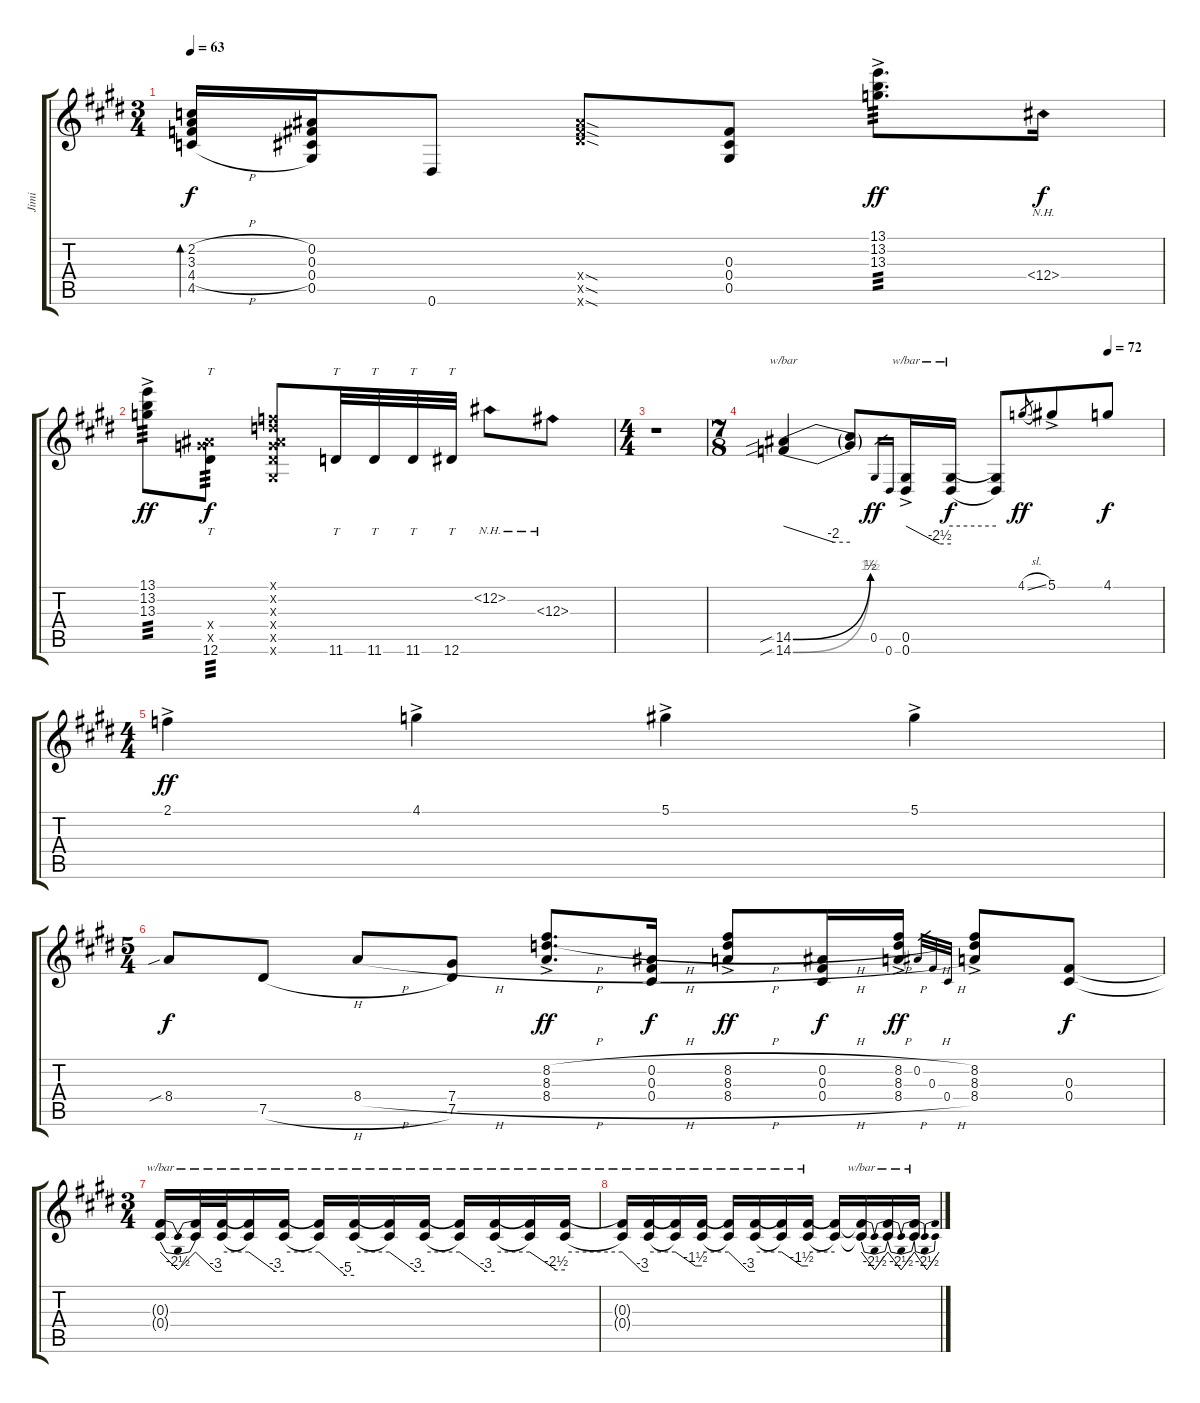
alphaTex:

\track ("Jimi" "Jimi") {instrument distortionguitar}
\staff {score tabs}
\tuning (Eb4 Bb3 Gb3 Db3 Ab2 Eb2) {hide}
\ts (3 4)
\tempo 63
\clef g2
\ks e
(2.2{h} 3.3{h} 4.4{h} 4.5{h}).16{bd 30 dy f} (0.2 0.3 0.4 0.5).16 0.6.8 (9.4{sod x} 10.5{sod x} 12.6{sod x}).8 (0.3 0.4 0.5).8 (13.1{ac} 13.2{ac} 13.3{ac}).8{d tp 3 dy ff} 12.4{nh}.16{dy f} |
(13.1{ac} 13.2{ac} 13.3{ac}).8{tp 3 dy ff} (9.4{x} 11.5{x} 12.6).8{tt tp 3 dy f} (2.1{x} 4.2{x} 4.3{x} 6.4{x} 7.5{x} 5.6{x}).8 11.6.32{tt} 11.6.32{tt} 11.6.32{tt} 12.6.32{tt} 12.2{nh}.8 12.3{nh}.8 |
\ts (4 4)
r.1 |
\ts (7 8)
\tempo (72 0.8571428571428571)
(14.5{be (bend 0 0 60 2) sib} 14.6{be (bend 0 0 60 6) sib}).4{tbe (custom default 0 0 45 -8 60 -8)} (14.5{t} 14.6{t}).8 0.5.16{gr dy ff} 0.6.16{gr} (0.5{ac} 0.6{ac}).16{tbe (custom default 0 0 45 -10 60 -10)} (0.5{t} 0.6{t}).16{tbe (hold default 0 0 60 0) dy f} (0.5{t} 0.6{t}).8 4.1{sl}.8{gr dy ff} 5.1{ac}.8 4.1.8{dy f} |
\ts (4 4)
2.1{ac}.4{dy ff} 4.1{ac}.4 5.1{ac}.4 5.1{ac}.4 |
\ts (5 4)
8.4{sib}.8{dy f} 7.5{h}.8 8.4{h}.8 (7.4{h} 7.5).8 (8.2{h ac} 8.3{h ac} 8.4{h ac}).8{d dy ff} (0.2{h} 0.3{h} 0.4{h}).16{dy f} (8.2{h ac} 8.3{h ac} 8.4{h ac}).8{dy ff} (0.2{h} 0.3{h} 0.4{h}).16{dy f} (8.2{h ac} 8.3{h ac} 8.4{h ac}).16{dy ff} 0.2{h}.32{gr} 0.3{h}.32{gr} 0.4{h}.32{gr} (8.2{ac} 8.3{ac} 8.4{ac}).8 (0.3 0.4).8{dy f} |
\ts (3 4)
(0.3{t} 0.4{t}).16{tbe (dip default 0 0 30 -10 60 0)} (0.3{t} 0.4{t}).32{tbe (custom default 0 0 45 -12 60 -12)} (0.3{t} 0.4{t}).32{tbe (hold default 0 0 60 0)} (0.3{t} 0.4{t}).16{tbe (custom default 0 0 45 -12 60 -12)} (0.3{t} 0.4{t}).16{tbe (hold default 0 0 60 0)} (0.3{t} 0.4{t}).16{tbe (custom default 0 0 45 -20 60 -20)} (0.3{t} 0.4{t}).16{tbe (hold default 0 0 60 0)} (0.3{t} 0.4{t}).16{tbe (custom default 0 0 45 -12 60 -12)} (0.3{t} 0.4{t}).16{tbe (hold default 0 0 60 0)} (0.3{t} 0.4{t}).16{tbe (custom default 0 0 45 -12 60 -12)} (0.3{t} 0.4{t}).16{tbe (hold default 0 0 60 0)} (0.3{t} 0.4{t}).16{tbe (custom default 0 0 45 -10 60 -10)} (0.3{t} 0.4{t}).16{tbe (hold default 0 0 60 0)} |
(0.3{t} 0.4{t}).16{tbe (custom default 0 0 45 -12 60 -12)} (0.3{t} 0.4{t}).16{tbe (hold default 0 0 60 0)} (0.3{t} 0.4{t}).16{tbe (custom default 0 0 45 -6 60 -6)} (0.3{t} 0.4{t}).16{tbe (hold default 0 0 60 0)} (0.3{t} 0.4{t}).16{tbe (custom default 0 0 45 -12 60 -12)} (0.3{t} 0.4{t}).16{tbe (hold default 0 0 60 0)} (0.3{t} 0.4{t}).16{tbe (custom default 0 0 45 -6 60 -6)} (0.3{t} 0.4{t}).16{tbe (hold default 0 0 60 0)} (0.3{t} 0.4{t}).16 (0.3{t} 0.4{t}).16{tbe (dip default 0 0 30 -10 60 0)} (0.3{t} 0.4{t}).16{tbe (dip default 0 0 30 -10 60 0)} (0.3{t} 0.4{t}).16{tbe (dip default 0 0 30 -10 60 0)}
